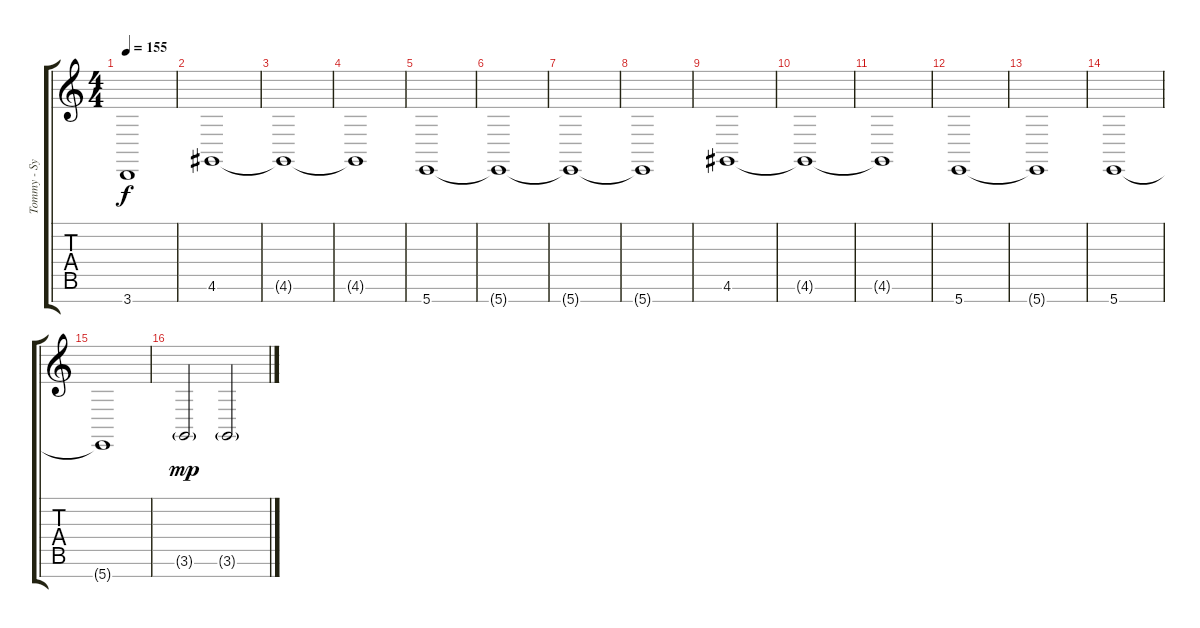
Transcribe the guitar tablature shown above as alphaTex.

\track ("Tommy - Synth" "Tommy - Sy") {instrument synthbrass1}
\staff {score tabs}
\tuning (E4 B3 G3 D3 A2 E2 B1) {hide}
\ts (4 4)
\tempo 155
\clef g2
\ks c
3.7{t}.1{dy f} |
4.6.1 |
4.6{t}.1 |
4.6{t}.1 |
5.7.1 |
5.7{t}.1 |
5.7{t}.1 |
5.7{t}.1 |
4.6.1 |
4.6{t}.1 |
4.6{t}.1 |
5.7.1 |
5.7{t}.1 |
5.7.1 |
5.7{t}.1 |
3.6{g}.2{dy mp} 3.6{g}.2
